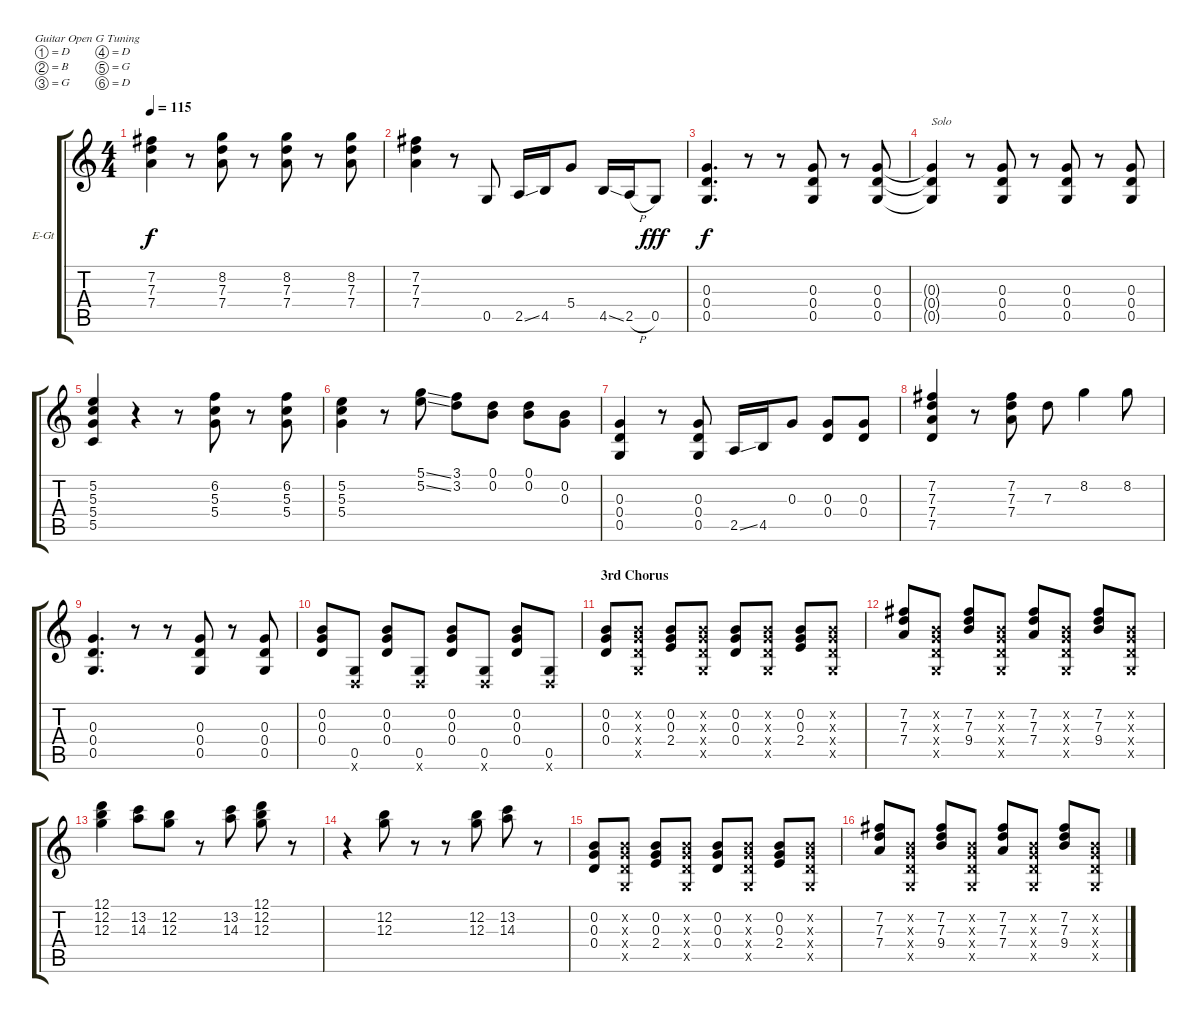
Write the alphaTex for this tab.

\bracketExtendMode groupsimilarinstruments
\firstSystemTrackNameOrientation horizontal
\otherSystemsTrackNameOrientation horizontal
\track ("Guitar 1" "E-Gt") {instrument distortionguitar}
\staff {score tabs}
\tuning (D4 B3 G3 D3 G2 D2)
\ts (4 4)
\tempo 115
\clef g2
\ks c
(7.2 7.3 7.4).4{dy f} r.8 (8.2 7.3 7.4).8 r.8 (8.2 7.3 7.4).8 r.8 (8.2 7.3 7.4).8 |
(7.2 7.3 7.4).4 r.8 0.5.8 2.5{ss}.16 4.5.16 5.4.8 4.5{ss}.16 2.5{h}.16 0.5.8{dy fff} |
(0.3 0.4 0.5).4{d dy f} r.8 r.8 (0.3 0.4 0.5).8 r.8 (0.3 0.4 0.5).8 |
(0.3{t} 0.4{t} 0.5{t}).4{txt "Solo"} r.8 (0.3 0.4 0.5).8 r.8 (0.3 0.4 0.5).8 r.8 (0.3 0.4 0.5).8 |
(5.2 5.3 5.4 5.5).4 r.4 r.8 (6.2 5.3 5.4).8 r.8 (6.2 5.3 5.4).8 |
(5.2 5.3 5.4).4 r.8 (5.1{ss} 5.2{ss}).8 (3.1 3.2).8 (0.1 0.2).8 (0.1 0.2).8 (0.2 0.3).8 |
(0.3 0.4 0.5).4 r.8 (0.3 0.4 0.5).8 2.5{ss}.16 4.5.16 0.3.8 (0.3 0.4).8 (0.3 0.4).8 |
(7.2 7.3 7.4 7.5).4 r.8 (7.2 7.3 7.4).8 7.3.8 8.2.4 8.2.8 |
(0.3 0.4 0.5).4{d} r.8 r.8 (0.3 0.4 0.5).8 r.8 (0.3 0.4 0.5).8 |
(0.2 0.3 0.4).8 (0.5 0.6{x}).8 (0.2 0.3 0.4).8 (0.5 0.6{x}).8 (0.2 0.3 0.4).8 (0.5 0.6{x}).8 (0.2 0.3 0.4).8 (0.5 0.6{x}).8 |
\section ("" "3rd Chorus")
(0.2 0.3 0.4).8 (0.2{x} 0.3{x} 0.4{x} 0.5{x}).8 (0.2 0.3 2.4).8 (0.2{x} 0.3{x} 0.4{x} 0.5{x}).8 (0.2 0.3 0.4).8 (0.2{x} 0.3{x} 0.4{x} 0.5{x}).8 (0.2 0.3 2.4).8 (0.2{x} 0.3{x} 0.4{x} 0.5{x}).8 |
(7.2 7.3 7.4).8 (0.2{x} 0.3{x} 0.4{x} 0.5{x}).8 (7.2 7.3 9.4).8 (0.2{x} 0.3{x} 0.4{x} 0.5{x}).8 (7.2 7.3 7.4).8 (0.2{x} 0.3{x} 0.4{x} 0.5{x}).8 (7.2 7.3 9.4).8 (0.2{x} 0.3{x} 0.4{x} 0.5{x}).8 |
(12.1 12.2 12.3).4 (13.2 14.3).8 (12.2 12.3).8 r.8 (13.2 14.3).8 (12.1 12.2 12.3).8 r.8 |
r.4 (12.2 12.3).8 r.8 r.8 (12.2 12.3).8 (13.2 14.3).8 r.8 |
(0.2 0.3 0.4).8 (0.2{x} 0.3{x} 0.4{x} 0.5{x}).8 (0.2 0.3 2.4).8 (0.2{x} 0.3{x} 0.4{x} 0.5{x}).8 (0.2 0.3 0.4).8 (0.2{x} 0.3{x} 0.4{x} 0.5{x}).8 (0.2 0.3 2.4).8 (0.2{x} 0.3{x} 0.4{x} 0.5{x}).8 |
(7.2 7.3 7.4).8 (0.2{x} 0.3{x} 0.4{x} 0.5{x}).8 (7.2 7.3 9.4).8 (0.2{x} 0.3{x} 0.4{x} 0.5{x}).8 (7.2 7.3 7.4).8 (0.2{x} 0.3{x} 0.4{x} 0.5{x}).8 (7.2 7.3 9.4).8 (0.2{x} 0.3{x} 0.4{x} 0.5{x}).8
